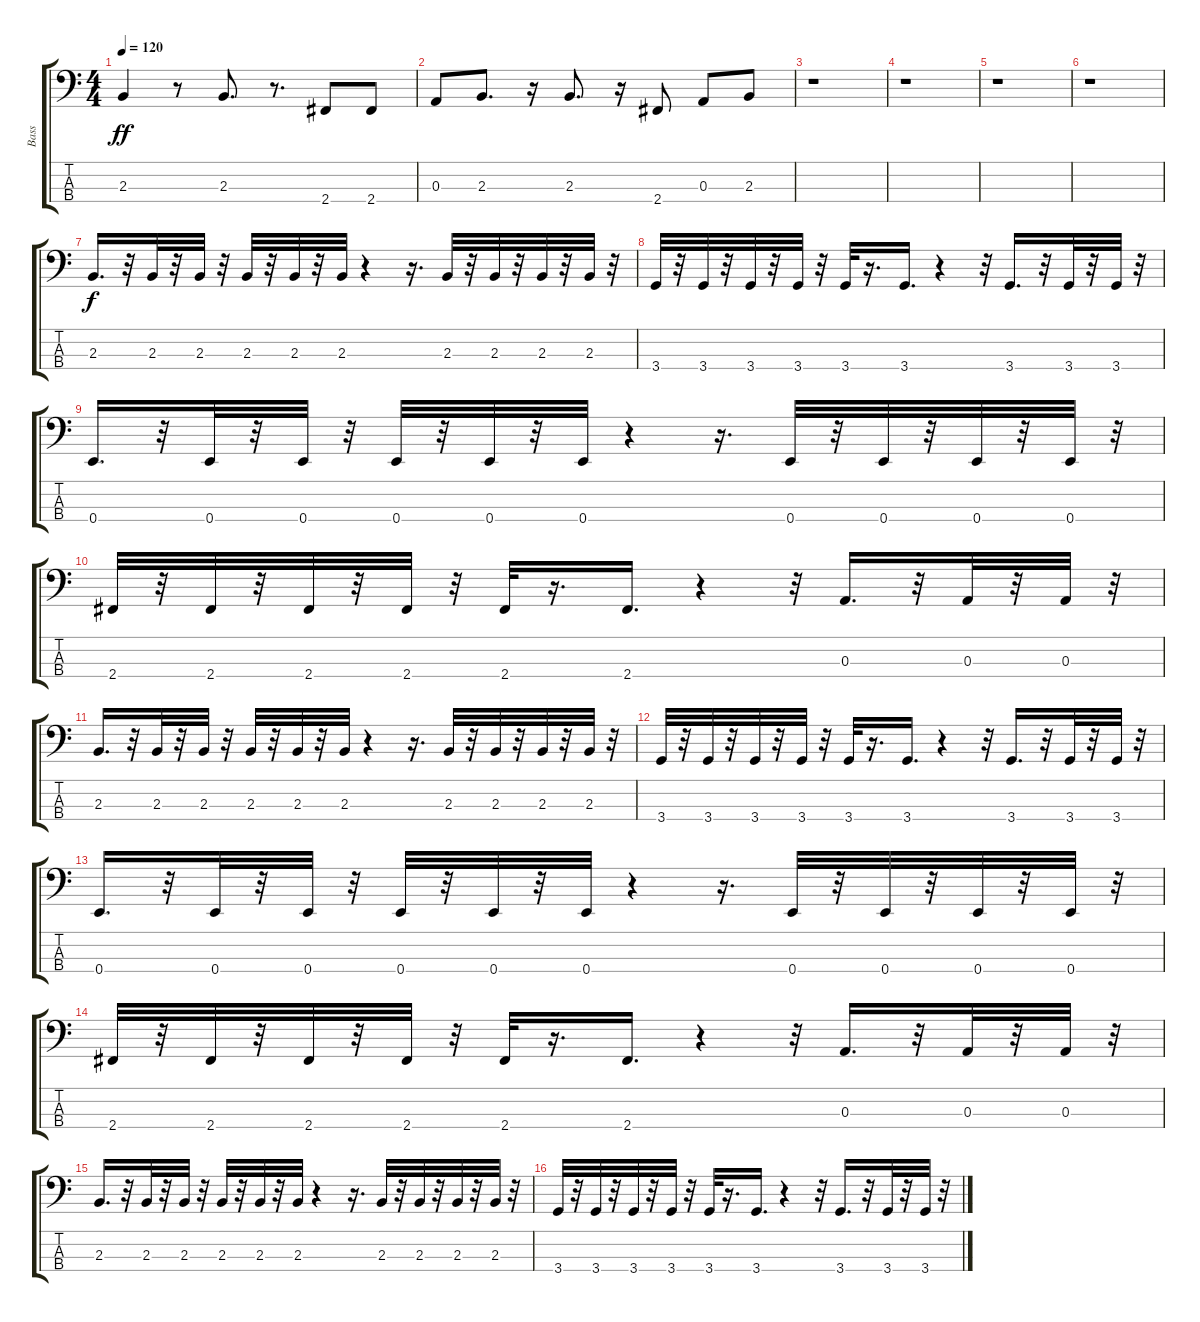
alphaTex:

\track ("Bass" "Bass") {instrument synthbass1}
\staff {score tabs}
\tuning (G2 D2 A1 E1) {hide}
\ts (4 4)
\tempo 120
\clef f4
\ks c
2.3.4{dy ff} r.8 2.3.8{d} r.8{d} 2.4.8 2.4.8 |
0.3.8 2.3.8{d} r.16 2.3.8{d} r.16 2.4.8 0.3.8 2.3.8 |
r.1 |
r.1 |
r.1 |
r.1 |
2.3.16{d dy f} r.32 2.3.32 r.32 2.3.32 r.32 2.3.32 r.32 2.3.32 r.32 2.3.32 r.4 r.16{d} 2.3.32 r.32 2.3.32 r.32 2.3.32 r.32 2.3.32 r.32 |
3.4.32 r.32 3.4.32 r.32 3.4.32 r.32 3.4.32 r.32 3.4.32 r.16{d} 3.4.16{d} r.4 r.32 3.4.16{d} r.32 3.4.32 r.32 3.4.32 r.32 |
0.4.16{d} r.32 0.4.32 r.32 0.4.32 r.32 0.4.32 r.32 0.4.32 r.32 0.4.32 r.4 r.16{d} 0.4.32 r.32 0.4.32 r.32 0.4.32 r.32 0.4.32 r.32 |
2.4.32 r.32 2.4.32 r.32 2.4.32 r.32 2.4.32 r.32 2.4.32 r.16{d} 2.4.16{d} r.4 r.32 0.3.16{d} r.32 0.3.32 r.32 0.3.32 r.32 |
2.3.16{d} r.32 2.3.32 r.32 2.3.32 r.32 2.3.32 r.32 2.3.32 r.32 2.3.32 r.4 r.16{d} 2.3.32 r.32 2.3.32 r.32 2.3.32 r.32 2.3.32 r.32 |
3.4.32 r.32 3.4.32 r.32 3.4.32 r.32 3.4.32 r.32 3.4.32 r.16{d} 3.4.16{d} r.4 r.32 3.4.16{d} r.32 3.4.32 r.32 3.4.32 r.32 |
0.4.16{d} r.32 0.4.32 r.32 0.4.32 r.32 0.4.32 r.32 0.4.32 r.32 0.4.32 r.4 r.16{d} 0.4.32 r.32 0.4.32 r.32 0.4.32 r.32 0.4.32 r.32 |
2.4.32 r.32 2.4.32 r.32 2.4.32 r.32 2.4.32 r.32 2.4.32 r.16{d} 2.4.16{d} r.4 r.32 0.3.16{d} r.32 0.3.32 r.32 0.3.32 r.32 |
2.3.16{d} r.32 2.3.32 r.32 2.3.32 r.32 2.3.32 r.32 2.3.32 r.32 2.3.32 r.4 r.16{d} 2.3.32 r.32 2.3.32 r.32 2.3.32 r.32 2.3.32 r.32 |
3.4.32 r.32 3.4.32 r.32 3.4.32 r.32 3.4.32 r.32 3.4.32 r.16{d} 3.4.16{d} r.4 r.32 3.4.16{d} r.32 3.4.32 r.32 3.4.32 r.32
